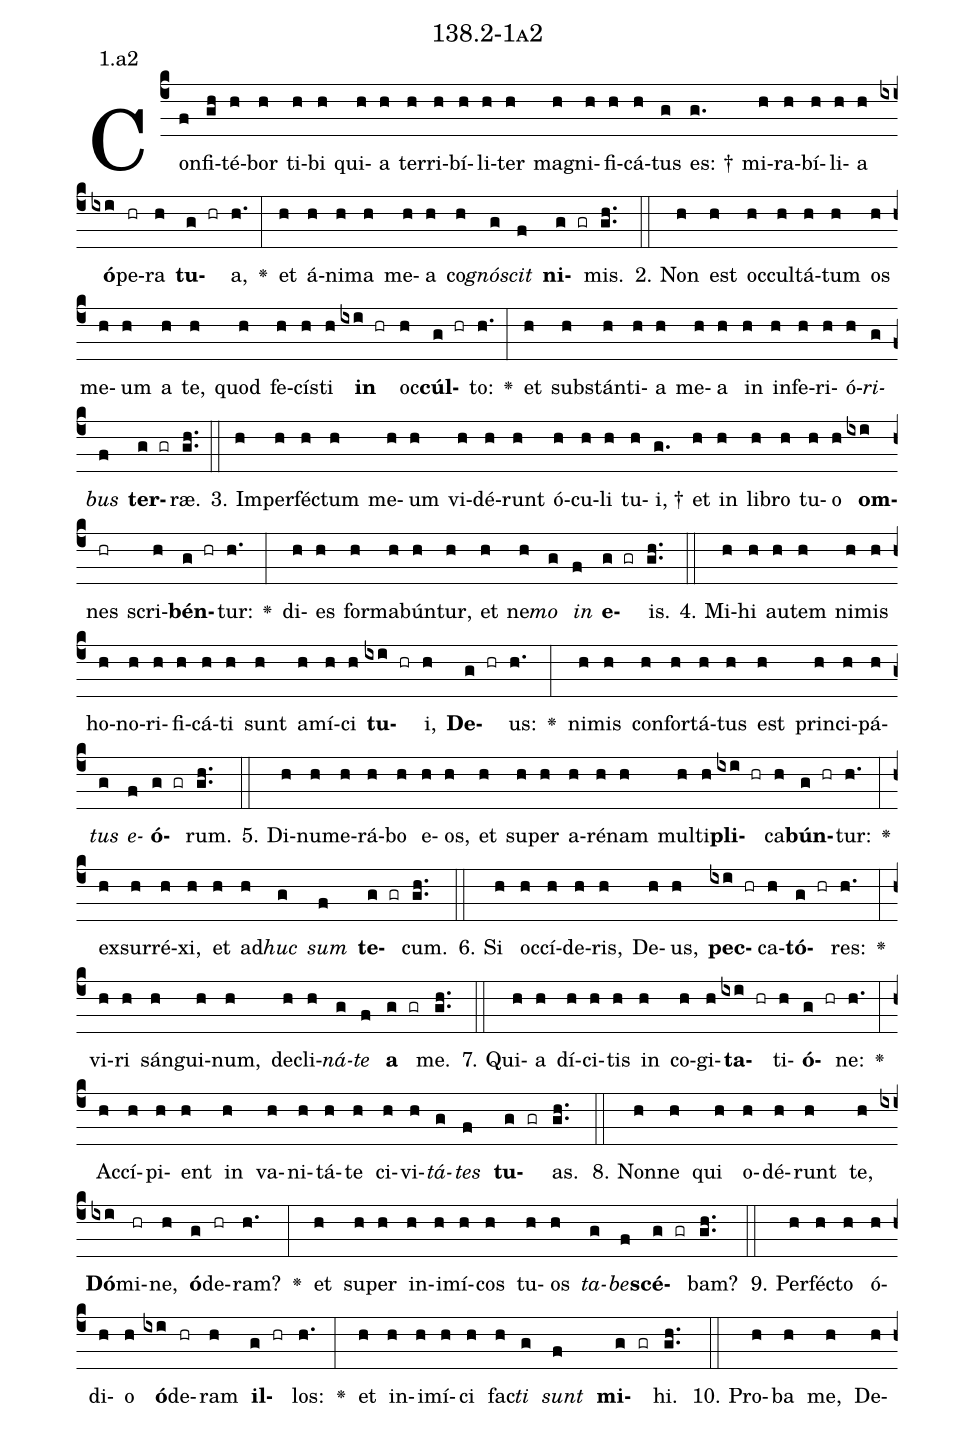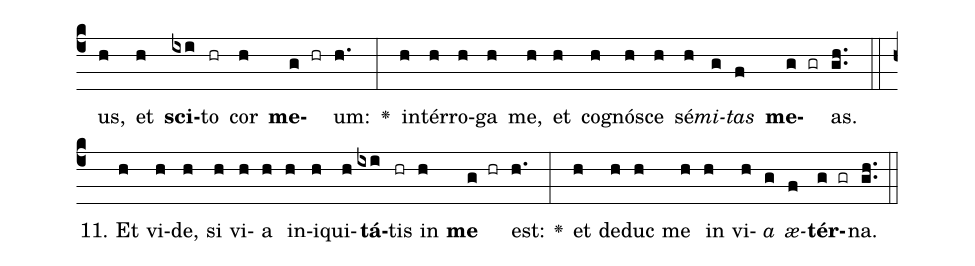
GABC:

name: 138.2-1a2;
annotation: 1.a2;
%%
(c4)Con(f)fi(gh)té(h)bor(h) ti(h)bi(h) qui(h)a(h) ter(h)ri(h)bí(h)li(h)ter(h) ma(h)gni(h)fi(h)cá(h)tus(g) es: †(g.) mi(h)ra(h)bí(h)li(h)a(h) <b>ó</b>(ixi)pe(hr)ra(h) <b>tu</b>(g hr)a,(h.) <v>\greheightstar</v>(:) et(h) á(h)ni(h)ma(h) me(h)a(h) co(h)<i>gnó</i>(g)<i>scit</i>(f) <b>ni</b>(g gr)mis.(gh..) (::)
2. Non(h) est(h) oc(h)cul(h)tá(h)tum(h) os(h) me(h)um(h) a(h) te,(h) quod(h) fe(h)cís(h)ti(h) <b>in</b>(ixi hr) oc(h)<b>cúl</b>(g hr)to:(h.) <v>\greheightstar</v>(:) et(h) sub(h)stán(h)ti(h)a(h) me(h)a(h) in(h) in(h)fe(h)ri(h)ó(h)<i>ri</i>(g)<i>bus</i>(f) <b>ter</b>(g gr)ræ.(gh..) (::)
3. Im(h)per(h)féc(h)tum(h) me(h)um(h) vi(h)dé(h)runt(h) ó(h)cu(h)li(h) tu(h)i, †(g.) et(h) in(h) li(h)bro(h) tu(h)o(h) <b>om</b>(ixi)nes(hr) scri(h)<b>bén</b>(g hr)tur:(h.) <v>\greheightstar</v>(:) di(h)es(h) for(h)ma(h)bún(h)tur,(h) et(h) ne(h)<i>mo</i>(g) <i>in</i>(f) <b>e</b>(g gr)is.(gh..) (::)
4. Mi(h)hi(h) au(h)tem(h) ni(h)mis(h) ho(h)no(h)ri(h)fi(h)cá(h)ti(h) sunt(h) a(h)mí(h)ci(h) <b>tu</b>(ixi hr)i,(h) <b>De</b>(g hr)us:(h.) <v>\greheightstar</v>(:) ni(h)mis(h) con(h)for(h)tá(h)tus(h) est(h) prin(h)ci(h)pá(h)<i>tus</i>(g) <i>e</i>(f)<b>ó</b>(g gr)rum.(gh..) (::)
5. Di(h)nu(h)me(h)rá(h)bo(h) e(h)os,(h) et(h) su(h)per(h) a(h)ré(h)nam(h) mul(h)ti(h)<b>pli</b>(ixi hr)ca(h)<b>bún</b>(g hr)tur:(h.) <v>\greheightstar</v>(:) ex(h)sur(h)ré(h)xi,(h) et(h) ad(h)<i>huc</i>(g) <i>sum</i>(f) <b>te</b>(g gr)cum.(gh..) (::)
6. Si(h) oc(h)cí(h)de(h)ris,(h) De(h)us,(h) <b>pec</b>(ixi hr)ca(h)<b>tó</b>(g hr)res:(h.) <v>\greheightstar</v>(:) vi(h)ri(h) sán(h)gui(h)num,(h) de(h)cli(h)<i>ná</i>(g)<i>te</i>(f) <b>a</b>(g gr) me.(gh..) (::)
7. Qui(h)a(h) dí(h)ci(h)tis(h) in(h) co(h)gi(h)<b>ta</b>(ixi hr)ti(h)<b>ó</b>(g hr)ne:(h.) <v>\greheightstar</v>(:) Ac(h)cí(h)pi(h)ent(h) in(h) va(h)ni(h)tá(h)te(h) ci(h)vi(h)<i>tá</i>(g)<i>tes</i>(f) <b>tu</b>(g gr)as.(gh..) (::)
8. Non(h)ne(h) qui(h) o(h)dé(h)runt(h) te,(h) <b>Dó</b>(ixi)mi(hr)ne,(h) <b>ó</b>(g)de(hr)ram?(h.) <v>\greheightstar</v>(:) et(h) su(h)per(h) in(h)i(h)mí(h)cos(h) tu(h)os(h) <i>ta</i>(g)<i>be</i>(f)<b>scé</b>(g gr)bam?(gh..) (::)
9. Per(h)féc(h)to(h) ó(h)di(h)o(h) <b>ó</b>(ixi)de(hr)ram(h) <b>il</b>(g hr)los:(h.) <v>\greheightstar</v>(:) et(h) in(h)i(h)mí(h)ci(h) fac(h)<i>ti</i>(g) <i>sunt</i>(f) <b>mi</b>(g gr)hi.(gh..) (::)
10. Pro(h)ba(h) me,(h) De(h)us,(h) et(h) <b>sci</b>(ixi)to(hr) cor(h) <b>me</b>(g hr)um:(h.) <v>\greheightstar</v>(:) in(h)tér(h)ro(h)ga(h) me,(h) et(h) co(h)gnó(h)sce(h) sé(h)<i>mi</i>(g)<i>tas</i>(f) <b>me</b>(g gr)as.(gh..) (::)
11. Et(h) vi(h)de,(h) si(h) vi(h)a(h) in(h)i(h)qui(h)<b>tá</b>(ixi)tis(hr) in(h) <b>me</b>(g hr) est:(h.) <v>\greheightstar</v>(:) et(h) de(h)duc(h) me(h) in(h) vi(h)<i>a</i>(g) <i>æ</i>(f)<b>tér</b>(g gr)na.(gh..) (::)
